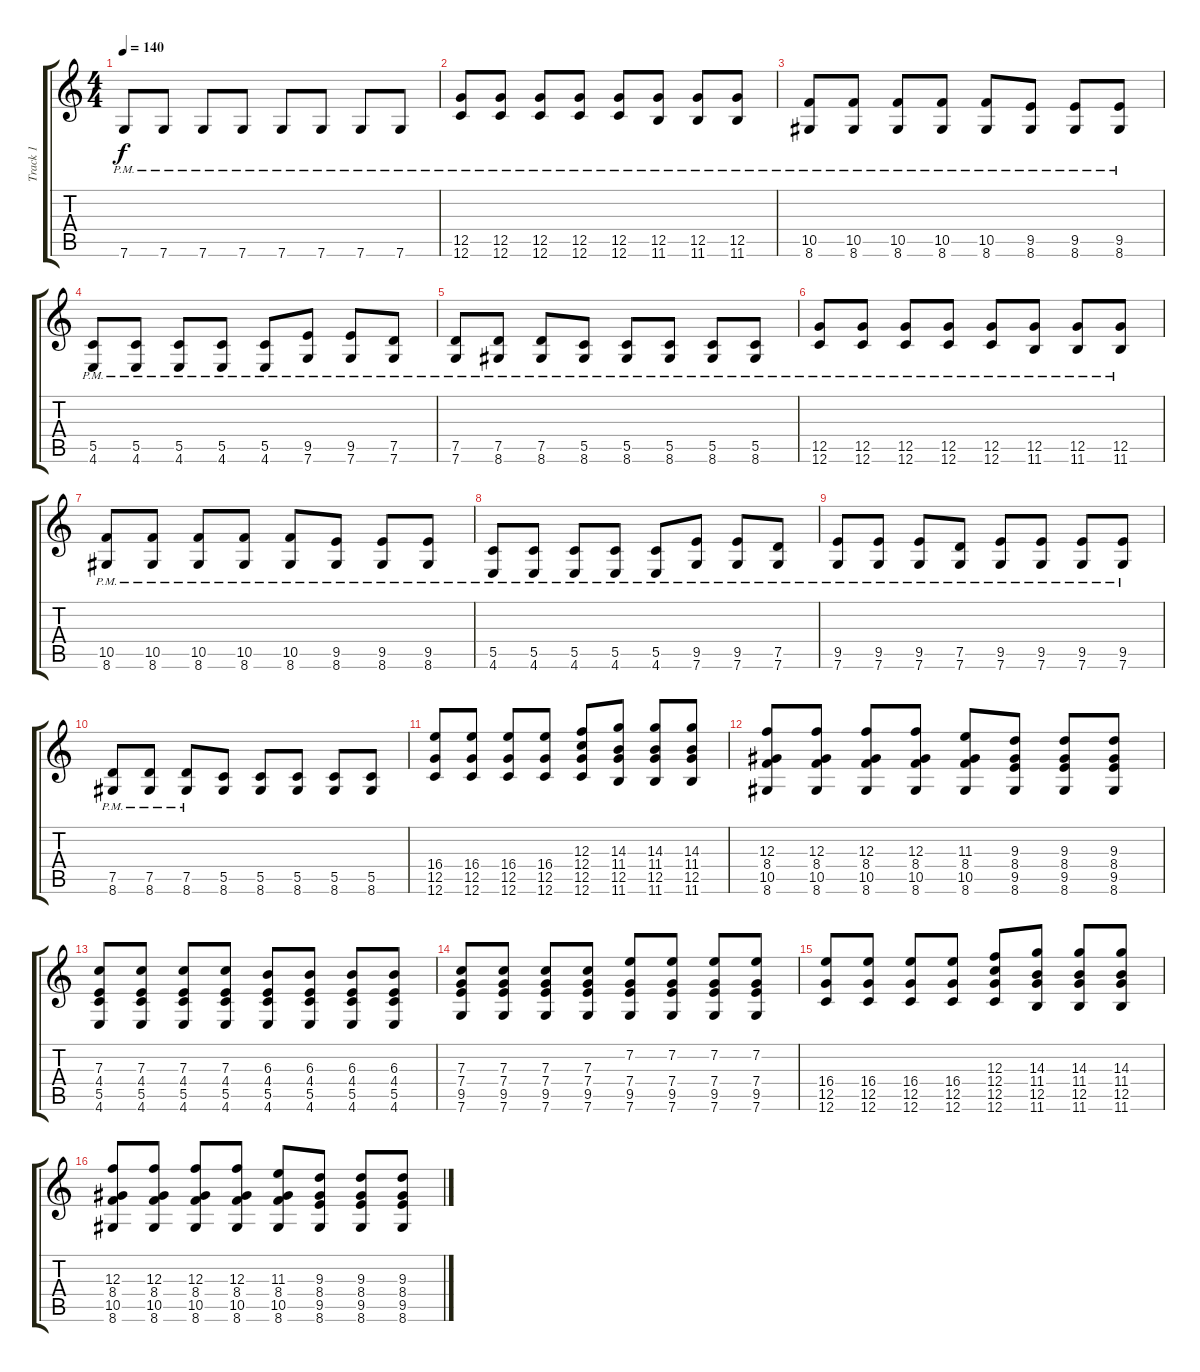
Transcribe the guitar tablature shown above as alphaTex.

\track ("Track 1" "Track 1") {mute instrument overdrivenguitar}
\staff {score tabs}
\tuning (D4 A3 F3 C3 G2 C2) {hide}
\ts (4 4)
\tempo 140
\clef g2
\ks c
7.6{pm}.8{dy f} 7.6{pm}.8 7.6{pm}.8 7.6{pm}.8 7.6{pm}.8 7.6{pm}.8 7.6{pm}.8 7.6{pm}.8 |
(12.5{pm} 12.6{pm}).8 (12.5{pm} 12.6{pm}).8 (12.5{pm} 12.6{pm}).8 (12.5{pm} 12.6{pm}).8 (12.5{pm} 12.6{pm}).8 (12.5{pm} 11.6{pm}).8 (12.5{pm} 11.6{pm}).8 (12.5{pm} 11.6{pm}).8 |
(10.5{pm} 8.6{pm}).8 (10.5{pm} 8.6{pm}).8 (10.5{pm} 8.6{pm}).8 (10.5{pm} 8.6{pm}).8 (10.5{pm} 8.6{pm}).8 (9.5{pm} 8.6{pm}).8 (9.5{pm} 8.6{pm}).8 (9.5{pm} 8.6{pm}).8 |
(5.5{pm} 4.6{pm}).8 (5.5{pm} 4.6{pm}).8 (5.5{pm} 4.6{pm}).8 (5.5{pm} 4.6{pm}).8 (5.5{pm} 4.6{pm}).8 (9.5{pm} 7.6{pm}).8 (9.5{pm} 7.6{pm}).8 (7.5{pm} 7.6{pm}).8 |
(7.5{pm} 7.6{pm}).8 (7.5{pm} 8.6{pm}).8 (7.5{pm} 8.6{pm}).8 (5.5{pm} 8.6{pm}).8 (5.5{pm} 8.6{pm}).8 (5.5{pm} 8.6{pm}).8 (5.5{pm} 8.6{pm}).8 (5.5{pm} 8.6{pm}).8 |
(12.5{pm} 12.6{pm}).8 (12.5{pm} 12.6{pm}).8 (12.5{pm} 12.6{pm}).8 (12.5{pm} 12.6{pm}).8 (12.5{pm} 12.6{pm}).8 (12.5{pm} 11.6{pm}).8 (12.5{pm} 11.6{pm}).8 (12.5{pm} 11.6{pm}).8 |
(10.5{pm} 8.6{pm}).8 (10.5{pm} 8.6{pm}).8 (10.5{pm} 8.6{pm}).8 (10.5{pm} 8.6{pm}).8 (10.5{pm} 8.6{pm}).8 (9.5{pm} 8.6{pm}).8 (9.5{pm} 8.6{pm}).8 (9.5{pm} 8.6{pm}).8 |
(5.5{pm} 4.6{pm}).8 (5.5{pm} 4.6{pm}).8 (5.5{pm} 4.6{pm}).8 (5.5{pm} 4.6{pm}).8 (5.5{pm} 4.6{pm}).8 (9.5{pm} 7.6{pm}).8 (9.5{pm} 7.6{pm}).8 (7.5{pm} 7.6{pm}).8 |
(9.5{pm} 7.6{pm}).8 (9.5{pm} 7.6{pm}).8 (9.5{pm} 7.6{pm}).8 (7.5{pm} 7.6{pm}).8 (9.5{pm} 7.6{pm}).8 (9.5{pm} 7.6{pm}).8 (9.5{pm} 7.6{pm}).8 (9.5{pm} 7.6{pm}).8 |
(7.5{pm} 8.6{pm}).8 (7.5{pm} 8.6{pm}).8 (7.5{pm} 8.6{pm}).8 (5.5 8.6).8 (5.5 8.6).8 (5.5 8.6).8 (5.5 8.6).8 (5.5 8.6).8 |
(16.4 12.5 12.6).8 (16.4 12.5 12.6).8 (16.4 12.5 12.6).8 (16.4 12.5 12.6).8 (12.3 12.4 12.5 12.6).8 (14.3 11.4 12.5 11.6).8 (14.3 11.4 12.5 11.6).8 (14.3 11.4 12.5 11.6).8 |
(12.3 8.4 10.5 8.6).8 (12.3 8.4 10.5 8.6).8 (12.3 8.4 10.5 8.6).8 (12.3 8.4 10.5 8.6).8 (11.3 8.4 10.5 8.6).8 (9.3 8.4 9.5 8.6).8 (9.3 8.4 9.5 8.6).8 (9.3 8.4 9.5 8.6).8 |
(7.3 4.4 5.5 4.6).8 (7.3 4.4 5.5 4.6).8 (7.3 4.4 5.5 4.6).8 (7.3 4.4 5.5 4.6).8 (6.3 4.4 5.5 4.6).8 (6.3 4.4 5.5 4.6).8 (6.3 4.4 5.5 4.6).8 (6.3 4.4 5.5 4.6).8 |
(7.3 7.4 9.5 7.6).8 (7.3 7.4 9.5 7.6).8 (7.3 7.4 9.5 7.6).8 (7.3 7.4 9.5 7.6).8 (7.2 7.4 9.5 7.6).8 (7.2 7.4 9.5 7.6).8 (7.2 7.4 9.5 7.6).8 (7.2 7.4 9.5 7.6).8 |
(16.4 12.5 12.6).8 (16.4 12.5 12.6).8 (16.4 12.5 12.6).8 (16.4 12.5 12.6).8 (12.3 12.4 12.5 12.6).8 (14.3 11.4 12.5 11.6).8 (14.3 11.4 12.5 11.6).8 (14.3 11.4 12.5 11.6).8 |
(12.3 8.4 10.5 8.6).8 (12.3 8.4 10.5 8.6).8 (12.3 8.4 10.5 8.6).8 (12.3 8.4 10.5 8.6).8 (11.3 8.4 10.5 8.6).8 (9.3 8.4 9.5 8.6).8 (9.3 8.4 9.5 8.6).8 (9.3 8.4 9.5 8.6).8
